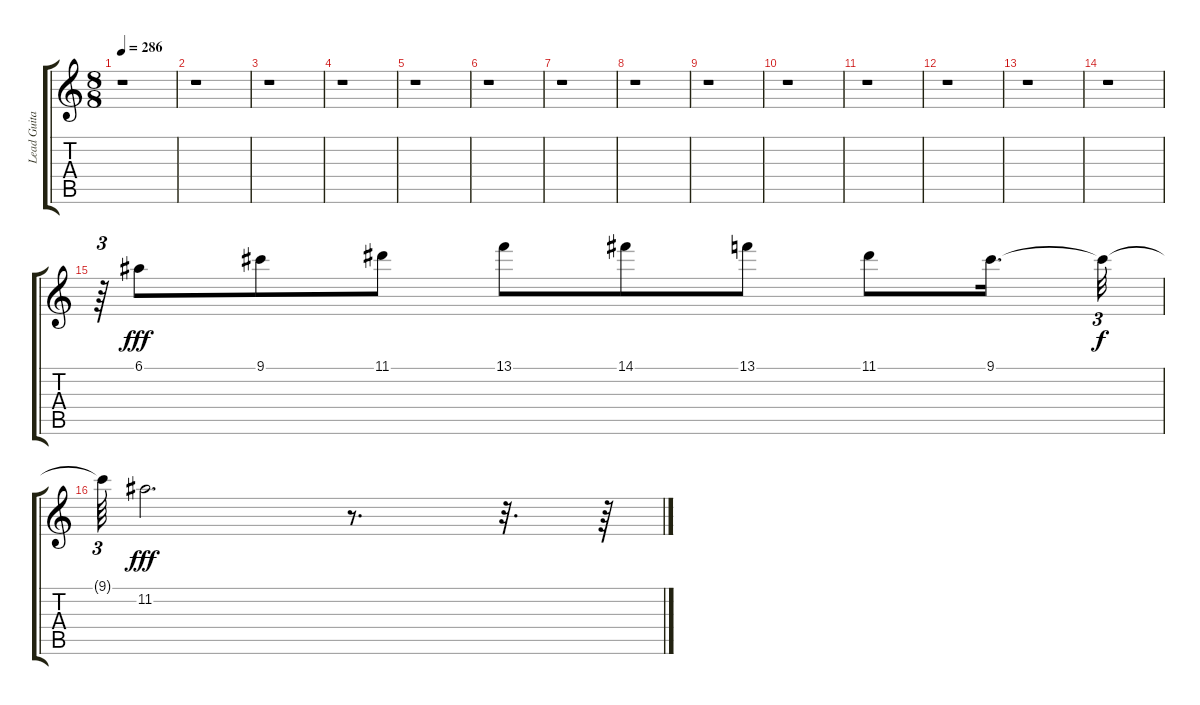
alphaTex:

\track ("Lead Guitar" "Lead Guita") {instrument distortionguitar}
\staff {score tabs}
\tuning (E4 B3 G3 D3 A2 E2) {hide}
\ts (8 8)
\tempo 286
\clef g2
\ks c
r.1{dy f} |
r.1 |
r.1 |
r.1 |
r.1 |
r.1 |
r.1 |
r.1 |
r.1 |
r.1 |
r.1 |
r.1 |
r.1 |
r.1 |
r.64{tu (3 2)} 6.1.8{dy fff} 9.1.8 11.1.8 13.1.8 14.1.8 13.1.8 11.1.8 9.1.16{d} 9.1{t}.32{tu (3 2) dy f} |
9.1{t}.64{tu (3 2)} 11.2.2{d dy fff} r.8{d} r.32{d} r.64
